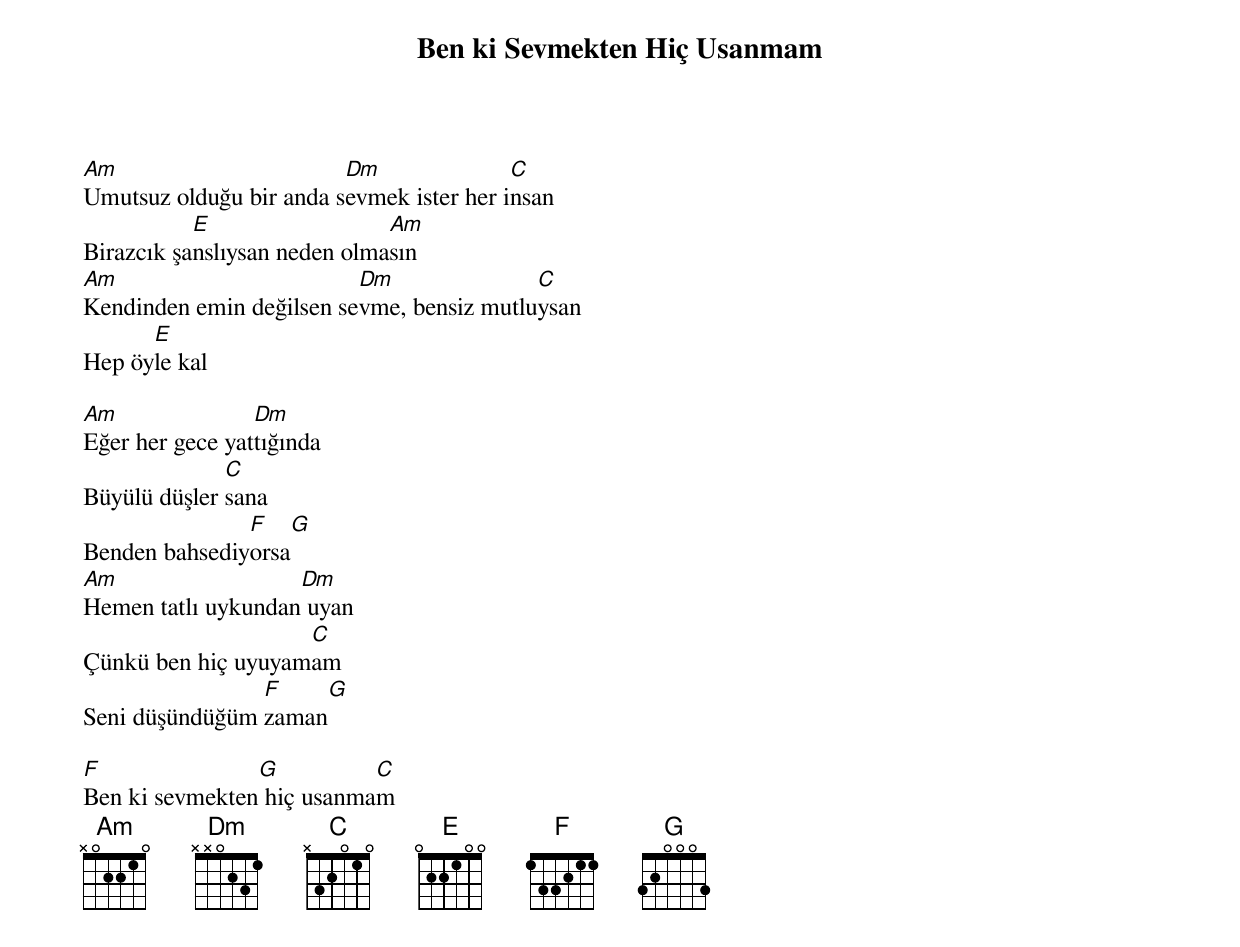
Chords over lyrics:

{title: Ben ki Sevmekten Hiç Usanmam}
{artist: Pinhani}

Am                       Dm               C
Umutsuz olduğu bir anda sevmek ister her insan
           E                  Am
Birazcık şanslıysan neden olmasın
Am                        Dm               C
Kendinden emin değilsen sevme, bensiz mutluysan
      E
Hep öyle kal

Am               Dm
Eğer her gece yattığında
              C
Büyülü düşler sana
               F     G
Benden bahsediyorsa
Am                  Dm
Hemen tatlı uykundan uyan
                    C
Çünkü ben hiç uyuyamam
                F      G
Seni düşündüğüm zaman

F               G          C
Ben ki sevmekten hiç usanmam
